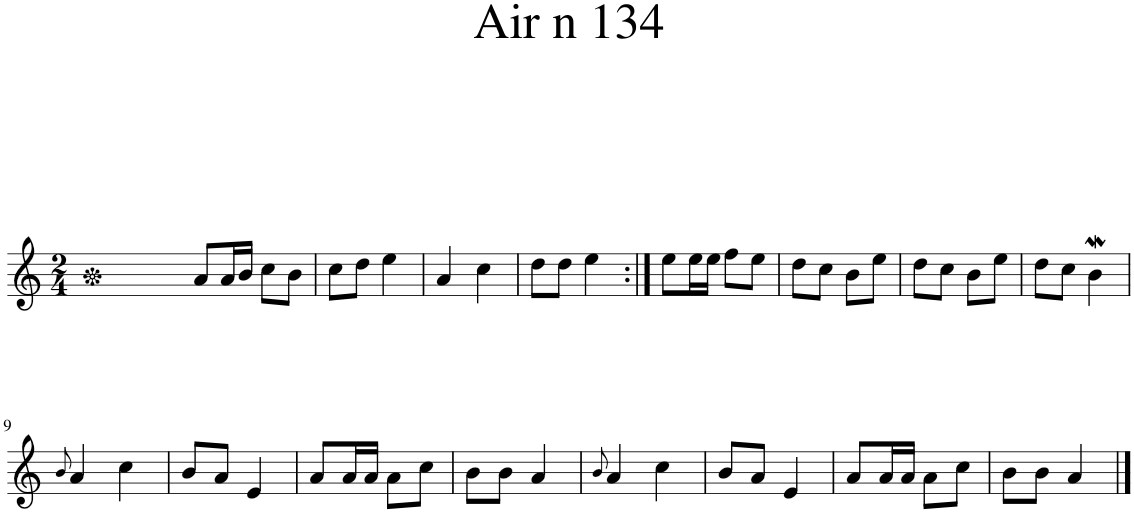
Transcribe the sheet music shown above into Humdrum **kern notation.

**kern
*part1
*staff1
*I"Piano
*I'Pno.
*clefG2
*k[]
*M2/4
=1
8a/L
16a/L
16b/JJ
8cc\L
8b\J
=2
8cc\L
8dd\J
4ee\
=3
4a/
4cc\
=4
8dd\L
8dd\J
4ee\
=5:|!
8ee\L
16ee\L
16ee\JJ
8ff\L
8ee\J
=6
8dd\L
8cc\J
8b\L
8ee\J
=7
8dd\L
8cc\J
8b\L
8ee\J
=8
8dd\L
8cc\J
4bW\
!!LO:LB:g=z
=9
8qb/
4a/
4cc\
=10
8b/L
8a/J
4e/
=11
8a/L
16a/L
16a/JJ
8a\L
8cc\J
=12
8b\L
8b\J
4a/
=13
8qb/
4a/
4cc\
=14
8b/L
8a/J
4e/
=15
8a/L
16a/L
16a/JJ
8a\L
8cc\J
=16
8b\L
8b\J
4a/
==
*-
